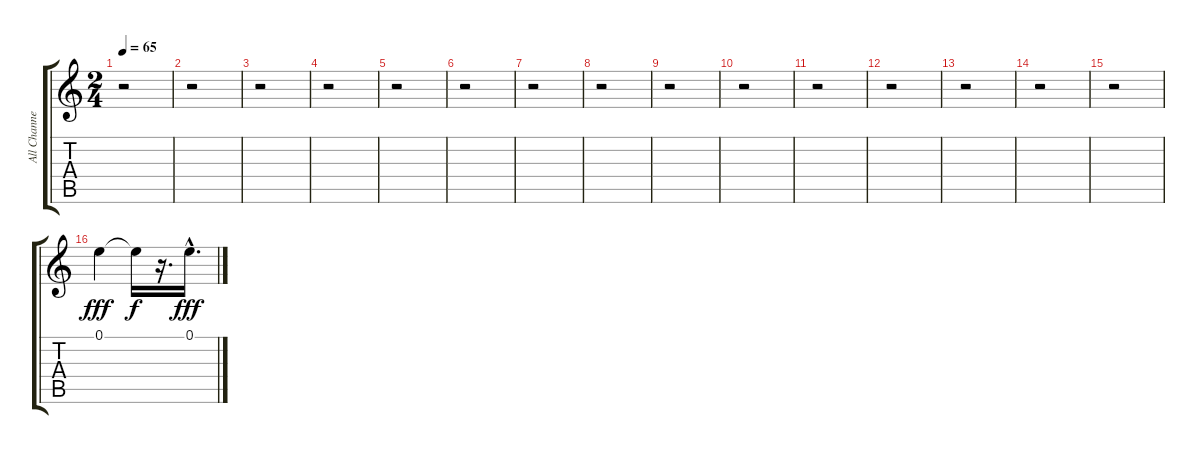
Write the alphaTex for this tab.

\track ("All Channels*merged" "All Channe") {instrument acousticguitarnylon}
\staff {score tabs}
\tuning (E4 B3 G3 D3 A2 E2) {hide}
\ts (2 4)
\tempo 65
\clef g2
\ks c
r.2{dy f} |
r.2 |
r.2 |
r.2 |
r.2 |
r.2 |
r.2 |
r.2 |
r.2 |
r.2 |
r.2 |
r.2 |
r.2 |
r.2 |
r.2 |
0.1.4{dy fff} 0.1{t}.16{dy f} r.16{d} 0.1{hac}.16{d dy fff}
